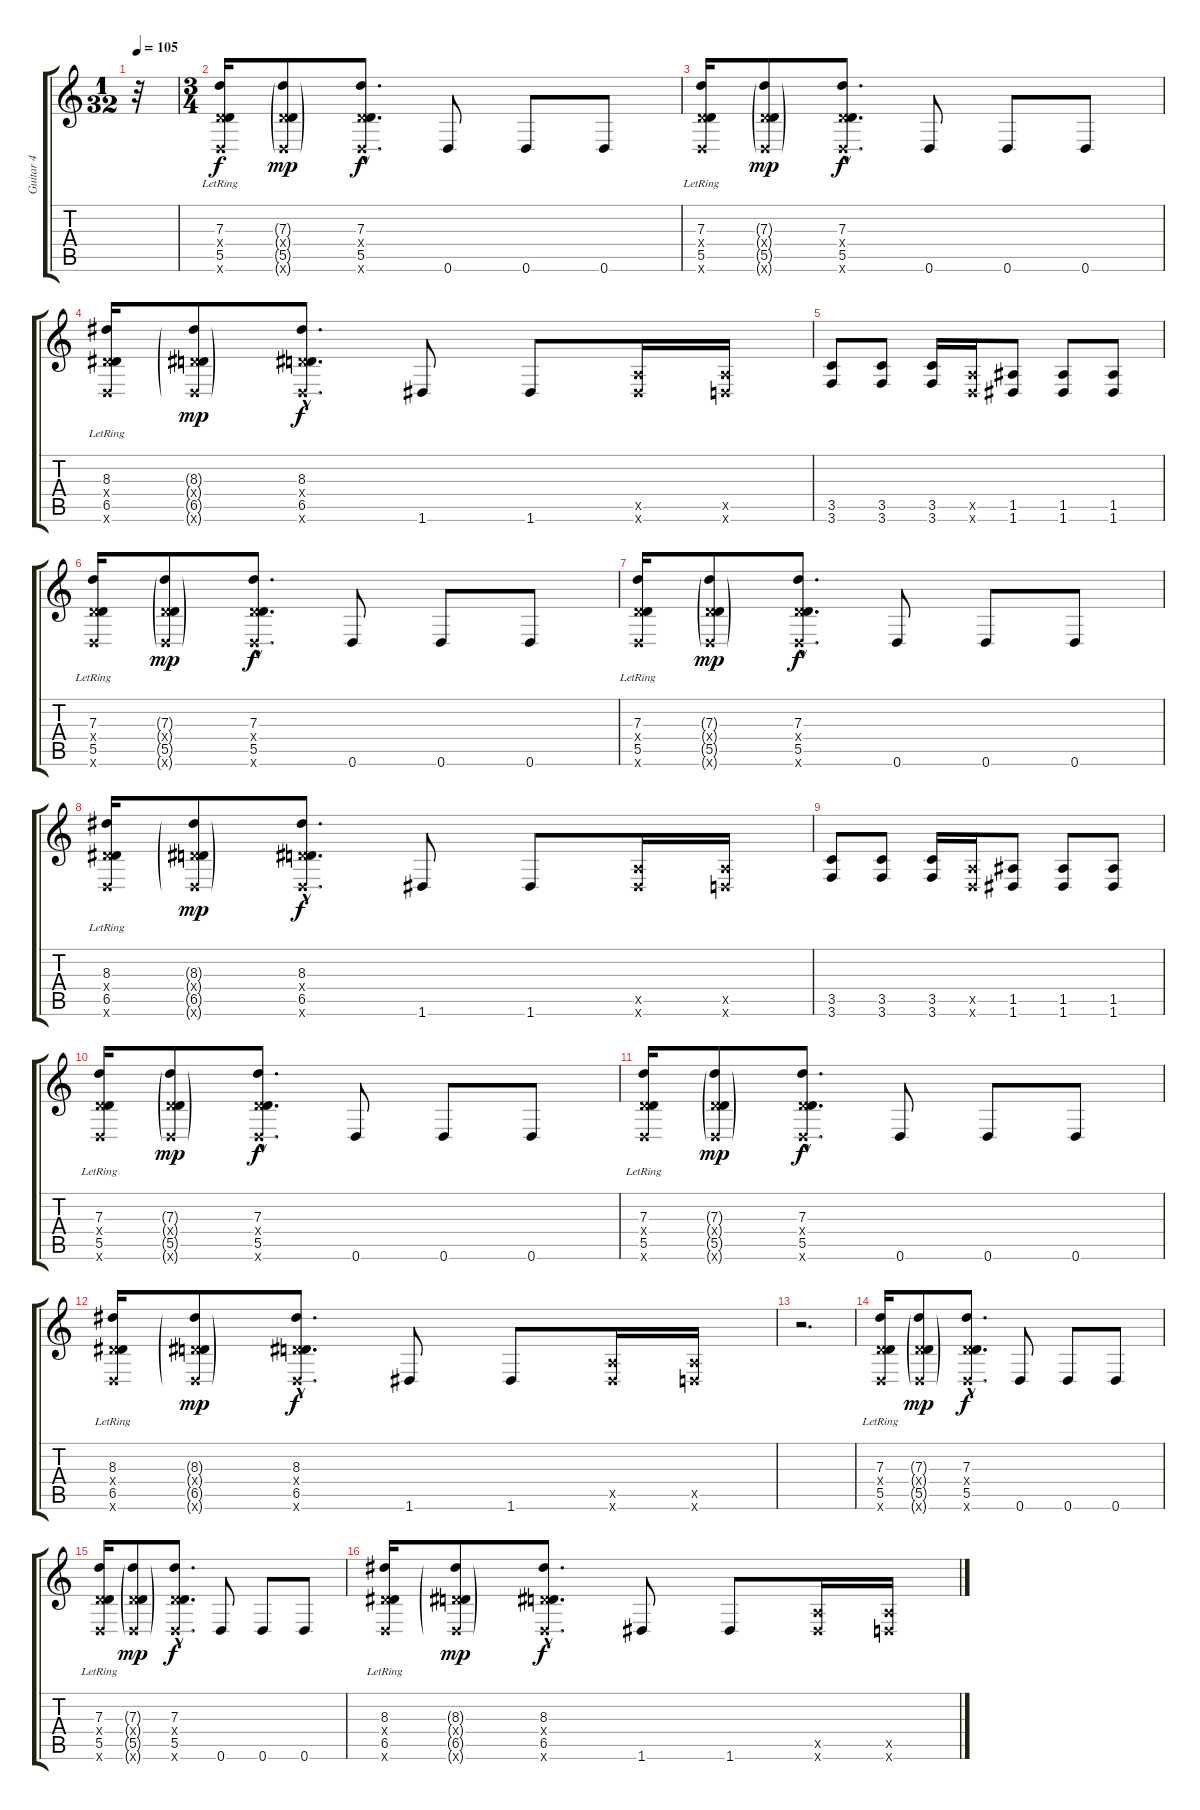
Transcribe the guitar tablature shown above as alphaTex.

\track ("Guitar 4" "Guitar 4") {instrument overdrivenguitar}
\staff {score tabs}
\tuning (E4 B3 G3 D3 A2 D2) {hide}
\ts (1 32)
\tempo 105
\clef g2
\ks c
r.32{dy f instrument overdrivenguitar} |
\ts (3 4)
(7.3{lr} 0.4{x} 5.5{lr} 0.6{x}).16 (7.3{g} 0.4{g x} 5.5{g} 0.6{g x}).8{dy mp} (7.3{hac} 0.4{hac x} 5.5{hac} 0.6{hac x}).8{d dy f} 0.6.8 0.6.8 0.6.8 |
(7.3{lr} 0.4{x} 5.5{lr} 0.6{x}).16 (7.3{g} 0.4{g x} 5.5{g} 0.6{g x}).8{dy mp} (7.3{hac} 0.4{hac x} 5.5{hac} 0.6{hac x}).8{d dy f} 0.6.8 0.6.8 0.6.8 |
(8.3{lr} 0.4{x} 6.5{lr} 0.6{x}).16 (8.3{g} 0.4{g x} 6.5{g} 0.6{g x}).8{dy mp} (8.3{hac} 0.4{hac x} 6.5{hac} 0.6{hac x}).8{d dy f} 1.6.8 1.6.8 (0.5{x} 1.6{x}).16 (0.5{x} 0.6{x}).16 |
(3.5 3.6).8 (3.5 3.6).8 (3.5 3.6).16 (0.5{x} 0.6{x}).16 (1.5 1.6).8 (1.5 1.6).8 (1.5 1.6).8 |
(7.3{lr} 0.4{x} 5.5{lr} 0.6{x}).16 (7.3{g} 0.4{g x} 5.5{g} 0.6{g x}).8{dy mp} (7.3{hac} 0.4{hac x} 5.5{hac} 0.6{hac x}).8{d dy f} 0.6.8 0.6.8 0.6.8 |
(7.3{lr} 0.4{x} 5.5{lr} 0.6{x}).16 (7.3{g} 0.4{g x} 5.5{g} 0.6{g x}).8{dy mp} (7.3{hac} 0.4{hac x} 5.5{hac} 0.6{hac x}).8{d dy f} 0.6.8 0.6.8 0.6.8 |
(8.3{lr} 0.4{x} 6.5{lr} 0.6{x}).16 (8.3{g} 0.4{g x} 6.5{g} 0.6{g x}).8{dy mp} (8.3{hac} 0.4{hac x} 6.5{hac} 0.6{hac x}).8{d dy f} 1.6.8 1.6.8 (0.5{x} 1.6{x}).16 (0.5{x} 0.6{x}).16 |
(3.5 3.6).8 (3.5 3.6).8 (3.5 3.6).16 (0.5{x} 0.6{x}).16 (1.5 1.6).8 (1.5 1.6).8 (1.5 1.6).8 |
(7.3{lr} 0.4{x} 5.5{lr} 0.6{x}).16 (7.3{g} 0.4{g x} 5.5{g} 0.6{g x}).8{dy mp} (7.3{hac} 0.4{hac x} 5.5{hac} 0.6{hac x}).8{d dy f} 0.6.8 0.6.8 0.6.8 |
(7.3{lr} 0.4{x} 5.5{lr} 0.6{x}).16 (7.3{g} 0.4{g x} 5.5{g} 0.6{g x}).8{dy mp} (7.3{hac} 0.4{hac x} 5.5{hac} 0.6{hac x}).8{d dy f} 0.6.8 0.6.8 0.6.8 |
(8.3{lr} 0.4{x} 6.5{lr} 0.6{x}).16 (8.3{g} 0.4{g x} 6.5{g} 0.6{g x}).8{dy mp} (8.3{hac} 0.4{hac x} 6.5{hac} 0.6{hac x}).8{d dy f} 1.6.8 1.6.8 (0.5{x} 1.6{x}).16 (0.5{x} 0.6{x}).16 |
r.2{d} |
(7.3{lr} 0.4{x} 5.5{lr} 0.6{x}).16 (7.3{g} 0.4{g x} 5.5{g} 0.6{g x}).8{dy mp} (7.3{hac} 0.4{hac x} 5.5{hac} 0.6{hac x}).8{d dy f} 0.6.8 0.6.8 0.6.8 |
(7.3{lr} 0.4{x} 5.5{lr} 0.6{x}).16 (7.3{g} 0.4{g x} 5.5{g} 0.6{g x}).8{dy mp} (7.3{hac} 0.4{hac x} 5.5{hac} 0.6{hac x}).8{d dy f} 0.6.8 0.6.8 0.6.8 |
(8.3{lr} 0.4{x} 6.5{lr} 0.6{x}).16 (8.3{g} 0.4{g x} 6.5{g} 0.6{g x}).8{dy mp} (8.3{hac} 0.4{hac x} 6.5{hac} 0.6{hac x}).8{d dy f} 1.6.8 1.6.8 (0.5{x} 1.6{x}).16 (0.5{x} 0.6{x}).16
